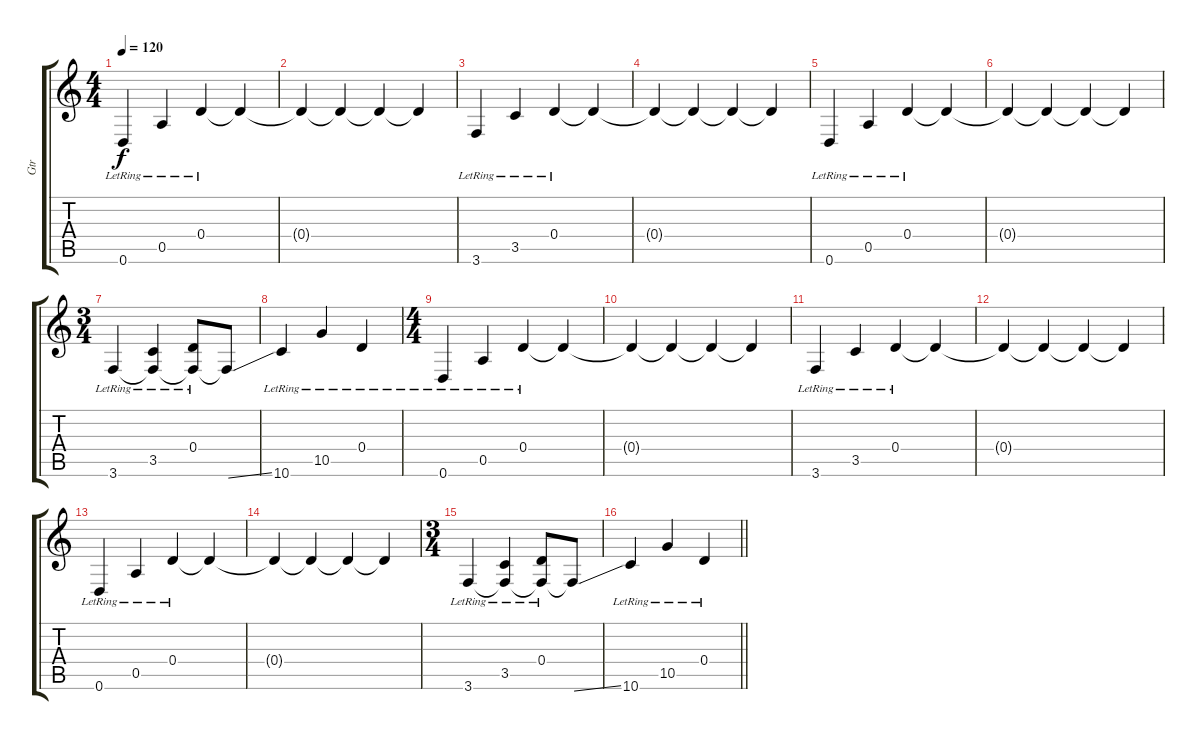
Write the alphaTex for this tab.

\track ("Gtr" "Gtr") {instrument electricguitarclean}
\staff {score tabs}
\tuning (E4 B3 G3 D3 A2 D2) {hide}
\ts (4 4)
\tempo 120
\clef g2
\ks c
0.6{lr}.4{dy f} 0.5{lr}.4 0.4{lr}.4 0.4{t}.4 |
0.4{t}.4 0.4{t}.4 0.4{t}.4 0.4{t}.4 |
3.6{lr}.4 3.5{lr}.4 0.4{lr}.4 0.4{t}.4 |
0.4{t}.4 0.4{t}.4 0.4{t}.4 0.4{t}.4 |
0.6{lr}.4 0.5{lr}.4 0.4{lr}.4 0.4{t}.4 |
0.4{t}.4 0.4{t}.4 0.4{t}.4 0.4{t}.4 |
\ts (3 4)
3.6{lr}.4 (3.5{lr} 3.6{t}).4 (0.4{lr} 3.6{t}).8 3.6{ss t}.8 |
10.6{lr}.4 10.5{lr}.4 0.4{lr}.4 |
\ts (4 4)
0.6{lr}.4 0.5{lr}.4 0.4{lr}.4 0.4{t}.4 |
0.4{t}.4 0.4{t}.4 0.4{t}.4 0.4{t}.4 |
3.6{lr}.4 3.5{lr}.4 0.4{lr}.4 0.4{t}.4 |
0.4{t}.4 0.4{t}.4 0.4{t}.4 0.4{t}.4 |
0.6{lr}.4 0.5{lr}.4 0.4{lr}.4 0.4{t}.4 |
0.4{t}.4 0.4{t}.4 0.4{t}.4 0.4{t}.4 |
\ts (3 4)
3.6{lr}.4 (3.5{lr} 3.6{t}).4 (0.4{lr} 3.6{t}).8 3.6{ss t}.8 |
\barLineRight lightlight
10.6{lr}.4 10.5{lr}.4 0.4{lr}.4
